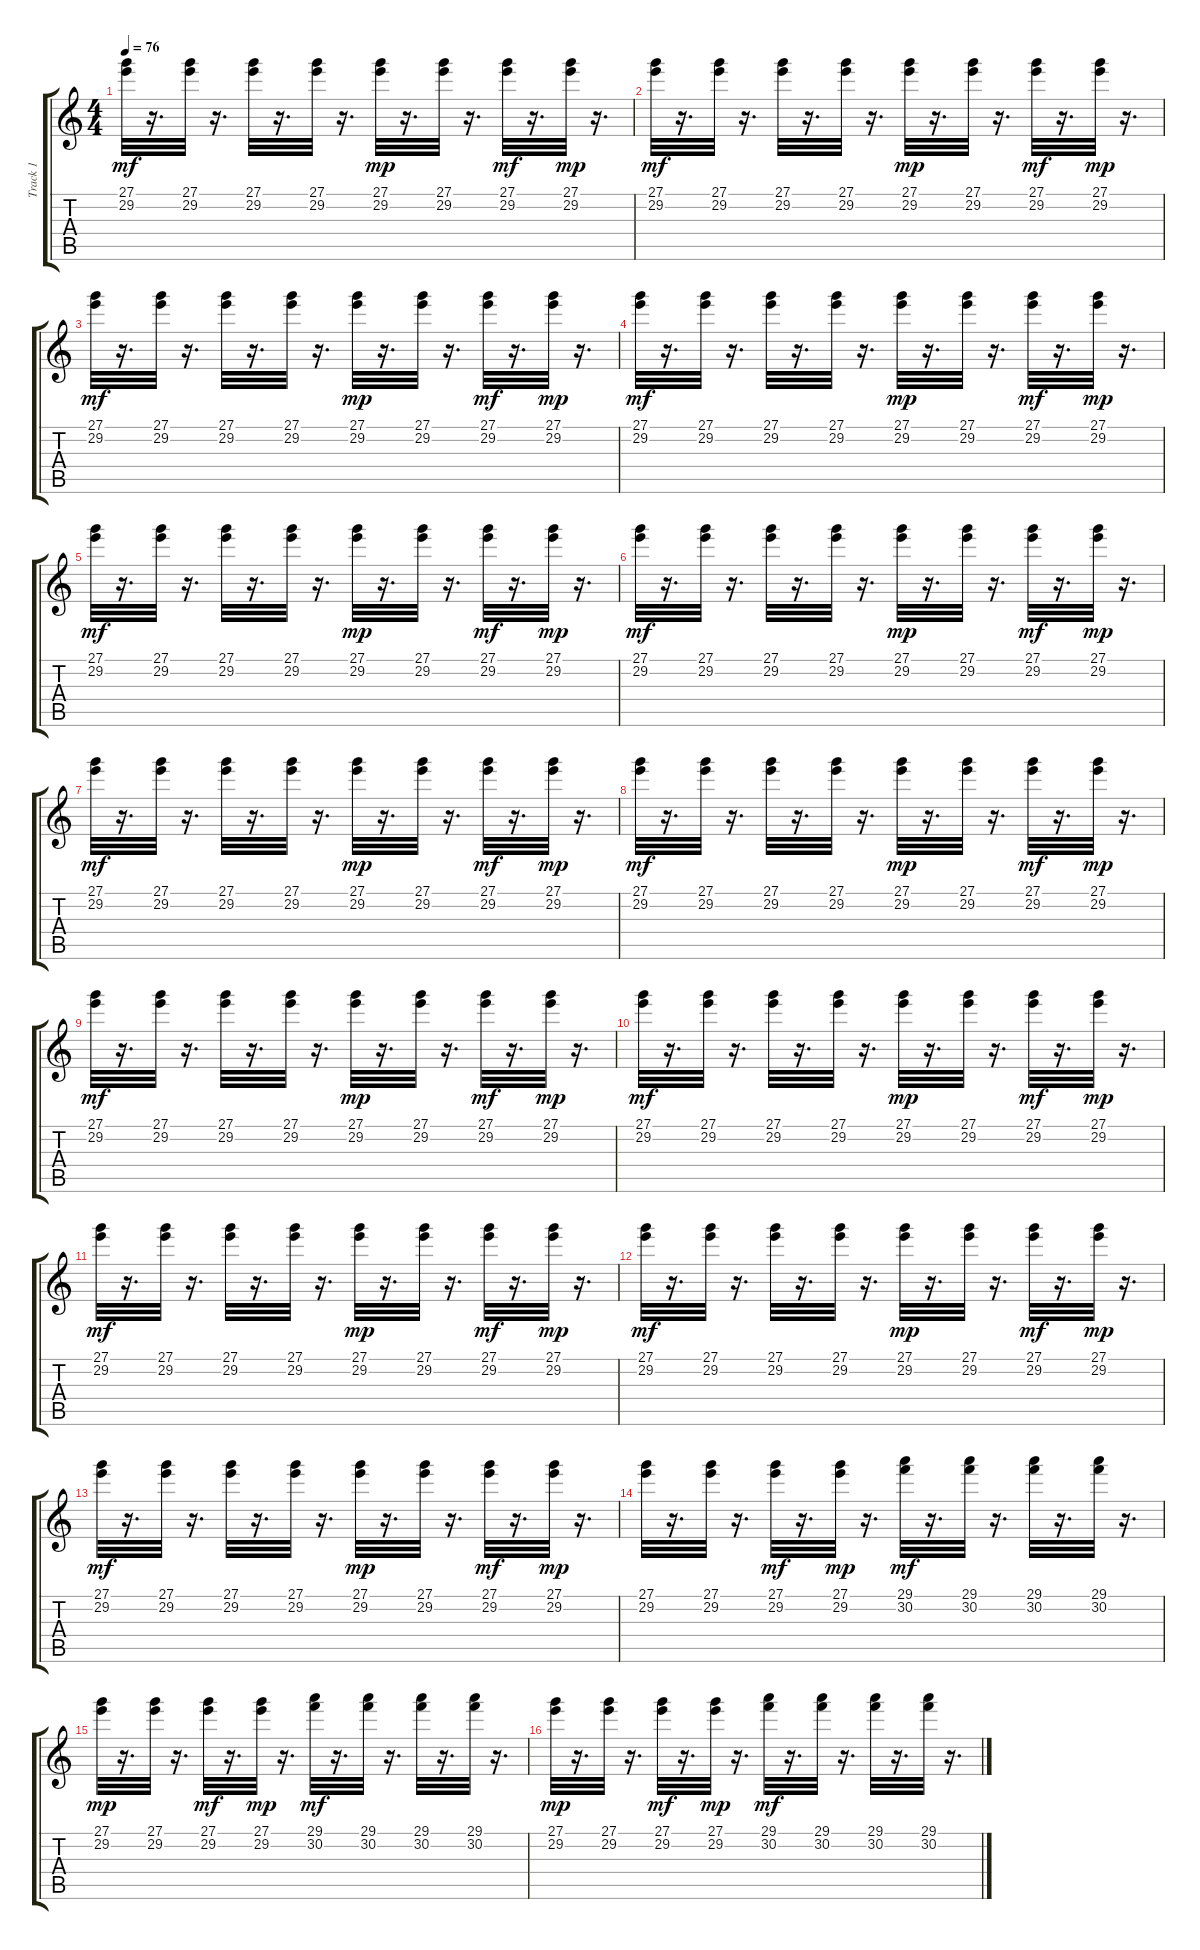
\track ("Track 1" "Track 1") {instrument brightacousticpiano}
\staff {score tabs}
\tuning (E4 B3 G3 D3 A2 E2) {hide}
\ts (4 4)
\tempo 76
\clef g2
\ks c
(27.1 29.2).32{dy mf} r.16{d} (27.1 29.2).32 r.16{d} (27.1 29.2).32 r.16{d} (27.1 29.2).32 r.16{d} (27.1 29.2).32{dy mp} r.16{d} (27.1 29.2).32 r.16{d} (27.1 29.2).32{dy mf} r.16{d} (27.1 29.2).32{dy mp} r.16{d} |
(27.1 29.2).32{dy mf} r.16{d} (27.1 29.2).32 r.16{d} (27.1 29.2).32 r.16{d} (27.1 29.2).32 r.16{d} (27.1 29.2).32{dy mp} r.16{d} (27.1 29.2).32 r.16{d} (27.1 29.2).32{dy mf} r.16{d} (27.1 29.2).32{dy mp} r.16{d} |
(27.1 29.2).32{dy mf} r.16{d} (27.1 29.2).32 r.16{d} (27.1 29.2).32 r.16{d} (27.1 29.2).32 r.16{d} (27.1 29.2).32{dy mp} r.16{d} (27.1 29.2).32 r.16{d} (27.1 29.2).32{dy mf} r.16{d} (27.1 29.2).32{dy mp} r.16{d} |
(27.1 29.2).32{dy mf} r.16{d} (27.1 29.2).32 r.16{d} (27.1 29.2).32 r.16{d} (27.1 29.2).32 r.16{d} (27.1 29.2).32{dy mp} r.16{d} (27.1 29.2).32 r.16{d} (27.1 29.2).32{dy mf} r.16{d} (27.1 29.2).32{dy mp} r.16{d} |
(27.1 29.2).32{dy mf} r.16{d} (27.1 29.2).32 r.16{d} (27.1 29.2).32 r.16{d} (27.1 29.2).32 r.16{d} (27.1 29.2).32{dy mp} r.16{d} (27.1 29.2).32 r.16{d} (27.1 29.2).32{dy mf} r.16{d} (27.1 29.2).32{dy mp} r.16{d} |
(27.1 29.2).32{dy mf} r.16{d} (27.1 29.2).32 r.16{d} (27.1 29.2).32 r.16{d} (27.1 29.2).32 r.16{d} (27.1 29.2).32{dy mp} r.16{d} (27.1 29.2).32 r.16{d} (27.1 29.2).32{dy mf} r.16{d} (27.1 29.2).32{dy mp} r.16{d} |
(27.1 29.2).32{dy mf} r.16{d} (27.1 29.2).32 r.16{d} (27.1 29.2).32 r.16{d} (27.1 29.2).32 r.16{d} (27.1 29.2).32{dy mp} r.16{d} (27.1 29.2).32 r.16{d} (27.1 29.2).32{dy mf} r.16{d} (27.1 29.2).32{dy mp} r.16{d} |
(27.1 29.2).32{dy mf} r.16{d} (27.1 29.2).32 r.16{d} (27.1 29.2).32 r.16{d} (27.1 29.2).32 r.16{d} (27.1 29.2).32{dy mp} r.16{d} (27.1 29.2).32 r.16{d} (27.1 29.2).32{dy mf} r.16{d} (27.1 29.2).32{dy mp} r.16{d} |
(27.1 29.2).32{dy mf} r.16{d} (27.1 29.2).32 r.16{d} (27.1 29.2).32 r.16{d} (27.1 29.2).32 r.16{d} (27.1 29.2).32{dy mp} r.16{d} (27.1 29.2).32 r.16{d} (27.1 29.2).32{dy mf} r.16{d} (27.1 29.2).32{dy mp} r.16{d} |
(27.1 29.2).32{dy mf} r.16{d} (27.1 29.2).32 r.16{d} (27.1 29.2).32 r.16{d} (27.1 29.2).32 r.16{d} (27.1 29.2).32{dy mp} r.16{d} (27.1 29.2).32 r.16{d} (27.1 29.2).32{dy mf} r.16{d} (27.1 29.2).32{dy mp} r.16{d} |
(27.1 29.2).32{dy mf} r.16{d} (27.1 29.2).32 r.16{d} (27.1 29.2).32 r.16{d} (27.1 29.2).32 r.16{d} (27.1 29.2).32{dy mp} r.16{d} (27.1 29.2).32 r.16{d} (27.1 29.2).32{dy mf} r.16{d} (27.1 29.2).32{dy mp} r.16{d} |
(27.1 29.2).32{dy mf} r.16{d} (27.1 29.2).32 r.16{d} (27.1 29.2).32 r.16{d} (27.1 29.2).32 r.16{d} (27.1 29.2).32{dy mp} r.16{d} (27.1 29.2).32 r.16{d} (27.1 29.2).32{dy mf} r.16{d} (27.1 29.2).32{dy mp} r.16{d} |
(27.1 29.2).32{dy mf} r.16{d} (27.1 29.2).32 r.16{d} (27.1 29.2).32 r.16{d} (27.1 29.2).32 r.16{d} (27.1 29.2).32{dy mp} r.16{d} (27.1 29.2).32 r.16{d} (27.1 29.2).32{dy mf} r.16{d} (27.1 29.2).32{dy mp} r.16{d} |
(27.1 29.2).32 r.16{d} (27.1 29.2).32 r.16{d} (27.1 29.2).32{dy mf} r.16{d} (27.1 29.2).32{dy mp} r.16{d} (29.1 30.2).32{dy mf} r.16{d} (29.1 30.2).32 r.16{d} (29.1 30.2).32 r.16{d} (29.1 30.2).32 r.16{d} |
(27.1 29.2).32{dy mp} r.16{d} (27.1 29.2).32 r.16{d} (27.1 29.2).32{dy mf} r.16{d} (27.1 29.2).32{dy mp} r.16{d} (29.1 30.2).32{dy mf} r.16{d} (29.1 30.2).32 r.16{d} (29.1 30.2).32 r.16{d} (29.1 30.2).32 r.16{d} |
(27.1 29.2).32{dy mp} r.16{d} (27.1 29.2).32 r.16{d} (27.1 29.2).32{dy mf} r.16{d} (27.1 29.2).32{dy mp} r.16{d} (29.1 30.2).32{dy mf} r.16{d} (29.1 30.2).32 r.16{d} (29.1 30.2).32 r.16{d} (29.1 30.2).32 r.16{d}
